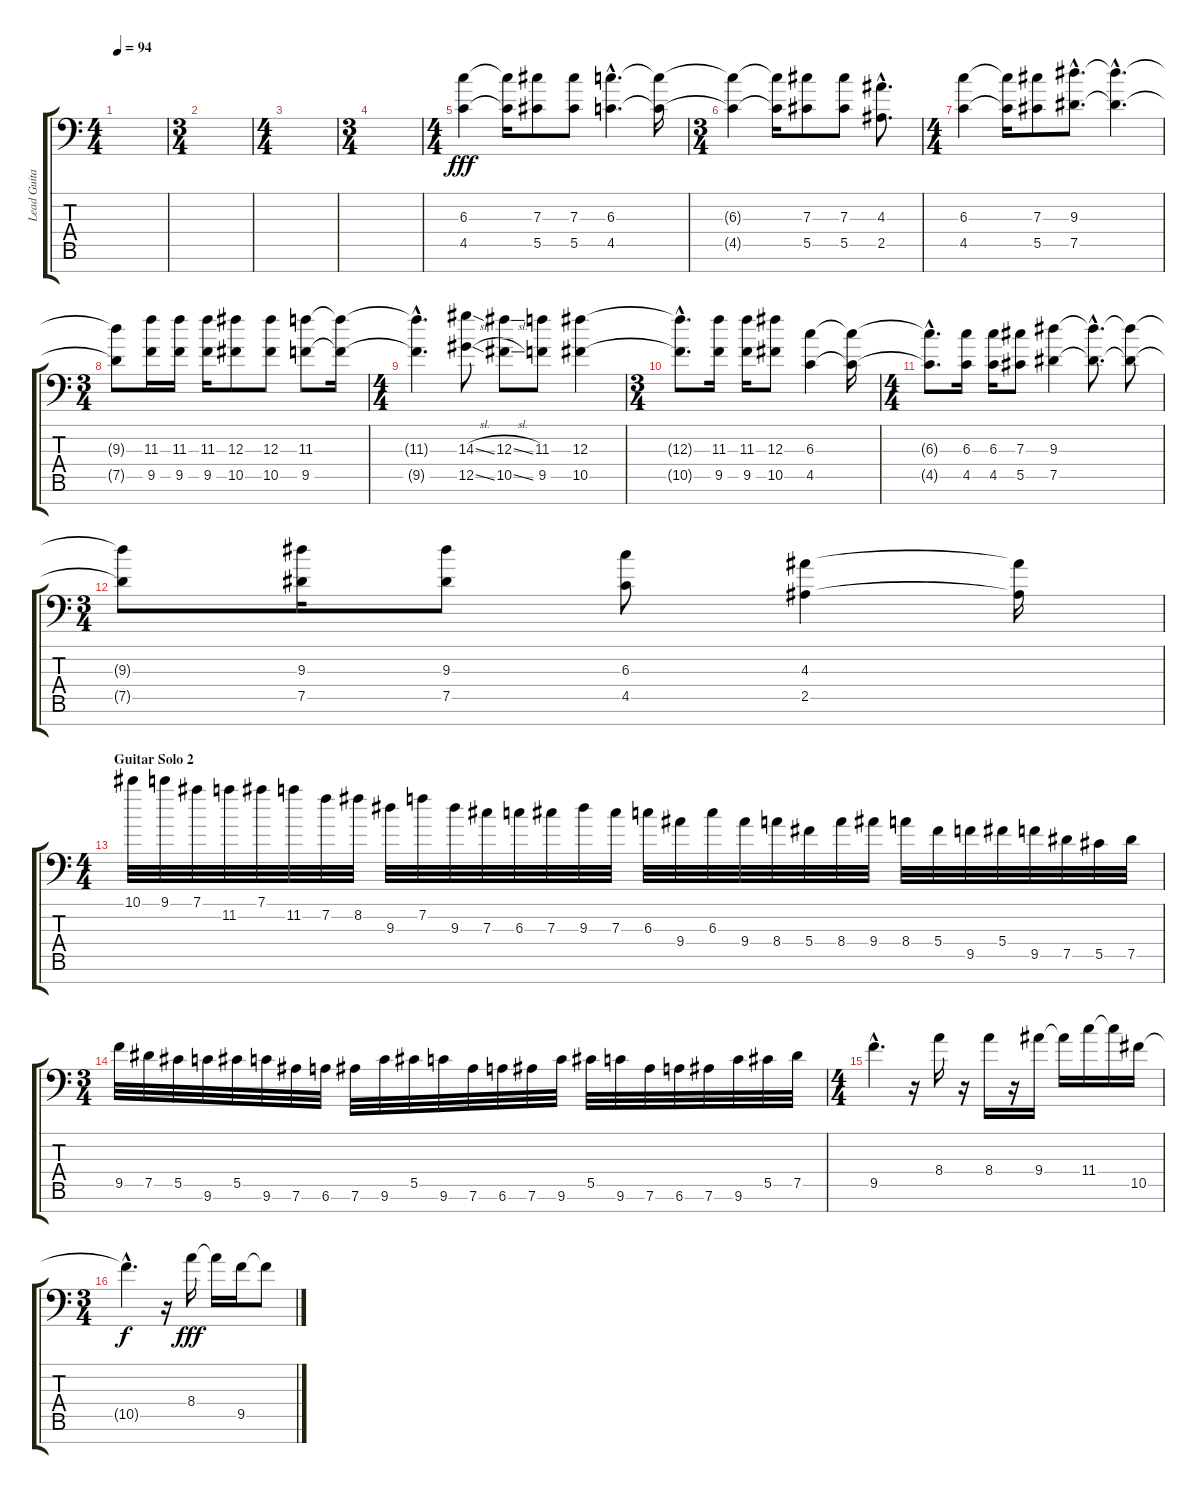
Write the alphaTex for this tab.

\track ("Lead Guitar" "Lead Guita") {instrument overdrivenguitar}
\staff {score tabs}
\tuning (Eb4 Bb3 Gb3 Db3 Ab2 Eb2 Bb1) {hide}
\ts (4 4)
\tempo 94
\clef f4
\ks c
|
\ts (3 4)
|
\ts (4 4)
|
\ts (3 4)
|
\ts (4 4)
(6.3 4.5).4{dy fff} (6.3{t} 4.5{t}).16 (7.3 5.5).8 (7.3 5.5).8 (6.3{hac} 4.5{hac}).4{d} (6.3{t} 4.5{t}).16 |
\ts (3 4)
(6.3{t} 4.5{t}).4 (6.3{t} 4.5{t}).16 (7.3 5.5).8 (7.3 5.5).8 (4.3{hac} 2.5{hac}).8{d} |
\ts (4 4)
(6.3 4.5).4 (6.3{t} 4.5{t}).16 (7.3 5.5).8 (9.3{hac} 7.5{hac}).8{d} (9.3{hac t} 7.5{hac t}).4{d} |
\ts (3 4)
(9.3{t} 7.5{t}).8 (11.3 9.5).16 (11.3 9.5).16 (11.3 9.5).16 (12.3 10.5).8 (12.3 10.5).8 (11.3 9.5).8 (11.3{t} 9.5{t}).16 |
\ts (4 4)
(11.3{hac t} 9.5{hac t}).4{d} (14.3{sl} 12.5{sl}).8 (12.3{sl} 10.5{sl}).8 (11.3 9.5).8 (12.3 10.5).4 |
\ts (3 4)
(12.3{hac t} 10.5{hac t}).8{d} (11.3 9.5).16 (11.3 9.5).16 (12.3 10.5).8 (6.3 4.5).4 (6.3{t} 4.5{t}).16 |
\ts (4 4)
(6.3{hac t} 4.5{hac t}).8{d} (6.3 4.5).16 (6.3 4.5).16 (7.3 5.5).8 (9.3 7.5).4 (9.3{hac t} 7.5{hac t}).8{d} (9.3{t} 7.5{t}).8 |
\ts (3 4)
(9.3{t} 7.5{t}).8 (9.3 7.5).16 (9.3 7.5).8 (6.3 4.5).8 (4.3 2.5).4 (4.3{t} 2.5{t}).16 |
\ts (4 4)
\section ("" "Guitar Solo 2")
10.1.32 9.1.32 7.1.32 11.2.32 7.1.32 11.2.32 7.2.32 8.2.32 9.3.32 7.2.32 9.3.32 7.3.32 6.3.32 7.3.32 9.3.32 7.3.32 6.3.32 9.4.32 6.3.32 9.4.32 8.4.32 5.4.32 8.4.32 9.4.32 8.4.32 5.4.32 9.5.32 5.4.32 9.5.32 7.5.32 5.5.32 7.5.32 |
\ts (3 4)
9.5.32 7.5.32 5.5.32 9.6.32 5.5.32 9.6.32 7.6.32 6.6.32 7.6.32 9.6.32 5.5.32 9.6.32 7.6.32 6.6.32 7.6.32 9.6.32 5.5.32 9.6.32 7.6.32 6.6.32 7.6.32 9.6.32 5.5.32 7.5.32 |
\ts (4 4)
9.5{hac}.4{d} r.16 8.4.16 r.16 8.4.16 r.16 9.4.16 9.4{t}.16 11.4.16 11.4{t}.16 10.5.16 |
\ts (3 4)
10.5{hac t}.4{d dy f} r.16 8.4.16{dy fff} 8.4{t}.16 9.5.16 9.5{t}.8
